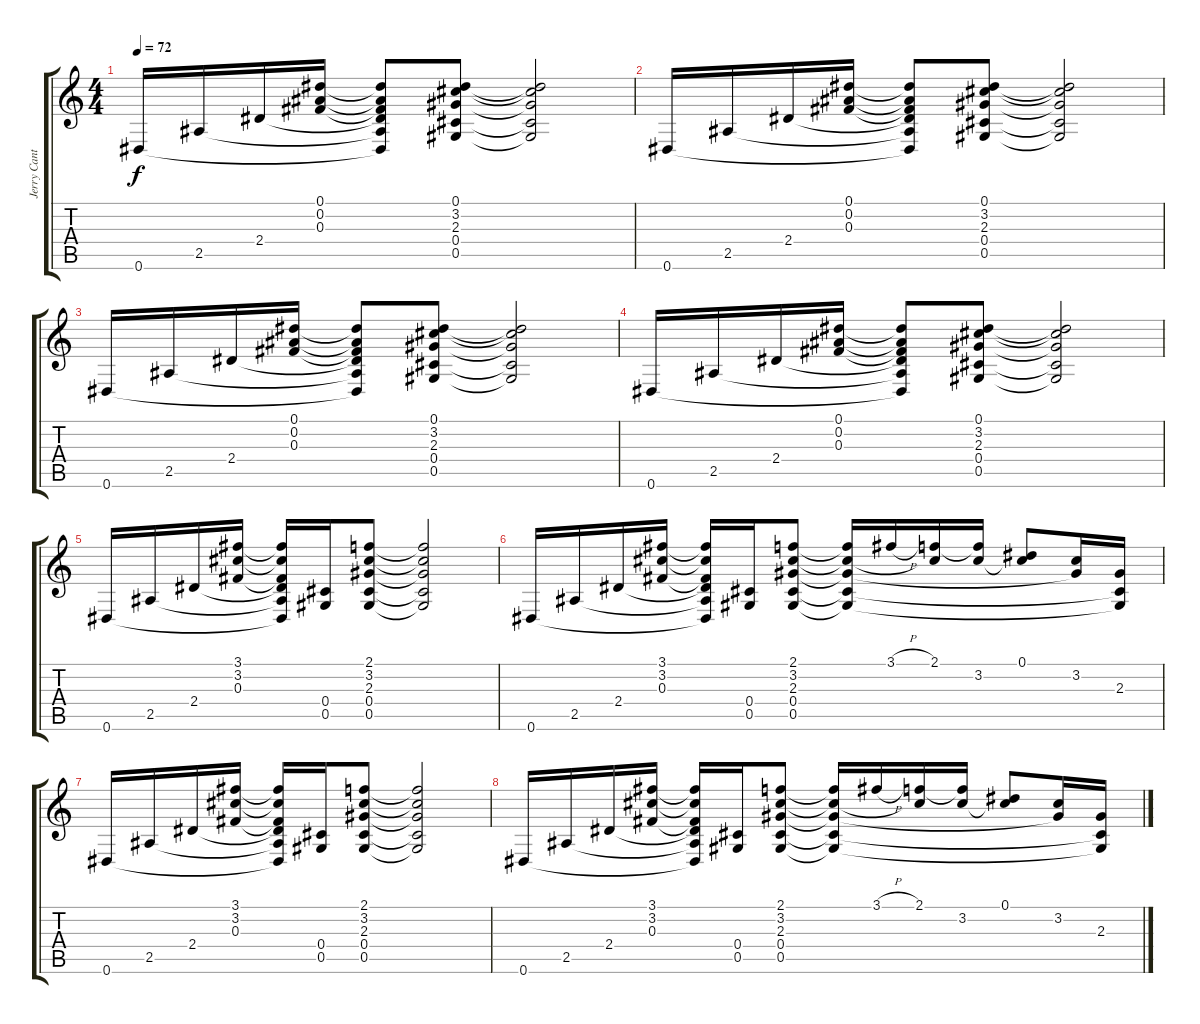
\track ("Jerry Cantrell - Guitar 3 - Acoustic" "Jerry Cant") {instrument acousticguitarnylon}
\staff {score tabs}
\tuning (Eb4 Bb3 Gb3 Db3 Ab2 Eb2) {hide}
\ts (4 4)
\tempo 72
\clef g2
\ks c
0.6.16{dy f} 2.5.16 2.4.16 (0.1 0.2 0.3).16 (0.1{t} 0.2{t} 0.3{t} 2.4{t} 2.5{t} 0.6{t}).8 (0.1 3.2 2.3 0.4 0.5).8 (0.1{t} 3.2{t} 2.3{t} 0.4{t} 0.5{t}).2 |
0.6.16 2.5.16 2.4.16 (0.1 0.2 0.3).16 (0.1{t} 0.2{t} 0.3{t} 2.4{t} 2.5{t} 0.6{t}).8 (0.1 3.2 2.3 0.4 0.5).8 (0.1{t} 3.2{t} 2.3{t} 0.4{t} 0.5{t}).2 |
0.6.16 2.5.16 2.4.16 (0.1 0.2 0.3).16 (0.1{t} 0.2{t} 0.3{t} 2.4{t} 2.5{t} 0.6{t}).8 (0.1 3.2 2.3 0.4 0.5).8 (0.1{t} 3.2{t} 2.3{t} 0.4{t} 0.5{t}).2 |
0.6.16 2.5.16 2.4.16 (0.1 0.2 0.3).16 (0.1{t} 0.2{t} 0.3{t} 2.4{t} 2.5{t} 0.6{t}).8 (0.1 3.2 2.3 0.4 0.5).8 (0.1{t} 3.2{t} 2.3{t} 0.4{t} 0.5{t}).2 |
0.6.16 2.5.16 2.4.16 (3.1 3.2 0.3).16 (3.1{t} 3.2{t} 0.3{t} 2.4{t} 2.5{t} 0.6{t}).16 (0.4 0.5).16 (2.1 3.2 2.3 0.4 0.5).8 (2.1{t} 3.2{t} 2.3{t} 0.4{t} 0.5{t}).2 |
0.6.16 2.5.16 2.4.16 (3.1 3.2 0.3).16 (3.1{t} 3.2{t} 0.3{t} 2.4{t} 2.5{t} 0.6{t}).16 (0.4 0.5).16 (2.1 3.2 2.3 0.4 0.5).8 (2.1{t} 3.2{t} 2.3{t} 0.4{t} 0.5{t}).16 3.1{h}.16 (2.1 3.2{t}).16 (2.1{t} 3.2).16 (0.1 3.2{t}).8 (3.2 2.3{t}).16 (2.3 0.4{t} 0.5{t}).16 |
0.6.16 2.5.16 2.4.16 (3.1 3.2 0.3).16 (3.1{t} 3.2{t} 0.3{t} 2.4{t} 2.5{t} 0.6{t}).16 (0.4 0.5).16 (2.1 3.2 2.3 0.4 0.5).8 (2.1{t} 3.2{t} 2.3{t} 0.4{t} 0.5{t}).2 |
0.6.16 2.5.16 2.4.16 (3.1 3.2 0.3).16 (3.1{t} 3.2{t} 0.3{t} 2.4{t} 2.5{t} 0.6{t}).16 (0.4 0.5).16 (2.1 3.2 2.3 0.4 0.5).8 (2.1{t} 3.2{t} 2.3{t} 0.4{t} 0.5{t}).16 3.1{h}.16 (2.1 3.2{t}).16 (2.1{t} 3.2).16 (0.1 3.2{t}).8 (3.2 2.3{t}).16 (2.3 0.4{t} 0.5{t}).16
